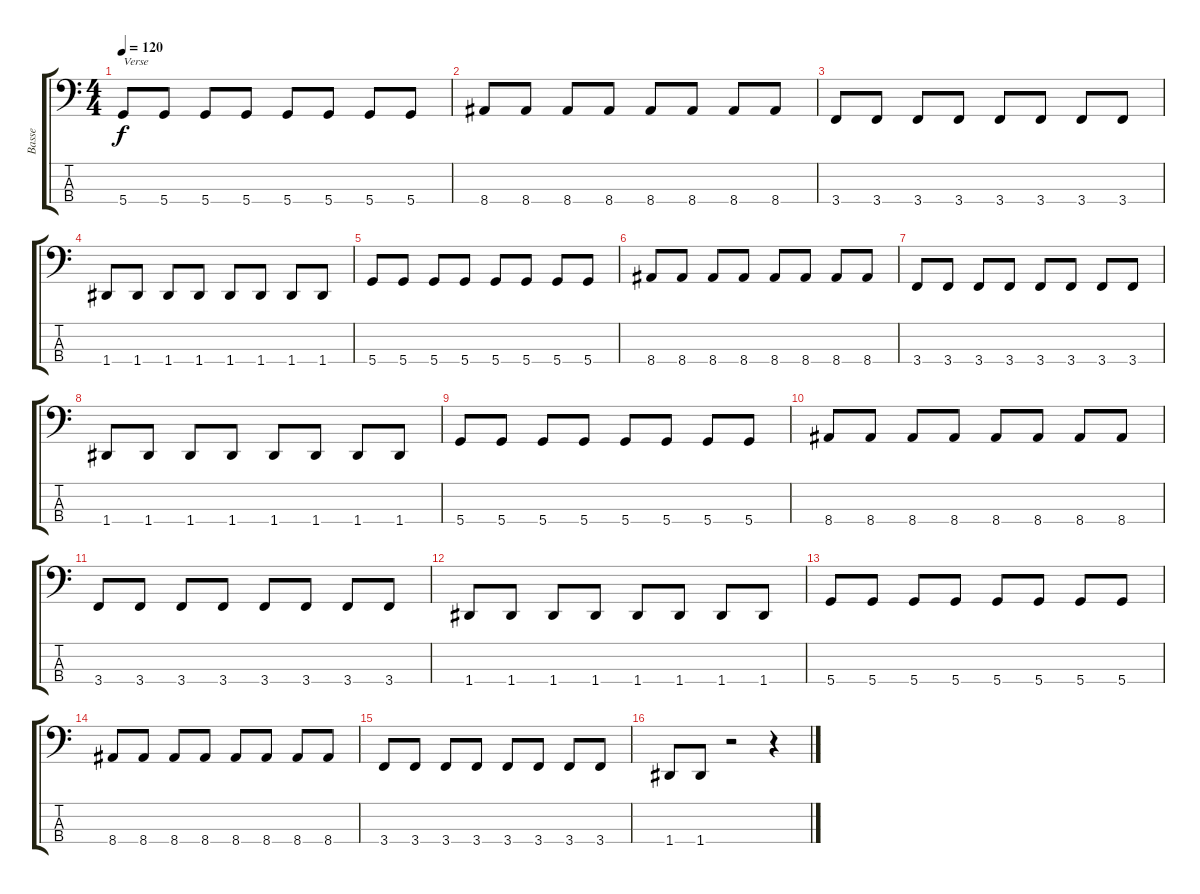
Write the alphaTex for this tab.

\track ("Basse" "Basse") {instrument electricbassfinger}
\staff {score tabs}
\tuning (G2 D2 A1 D1) {hide}
\ts (4 4)
\tempo 120
\clef f4
\ks c
5.4.8{txt "Verse" dy f} 5.4.8 5.4.8 5.4.8 5.4.8 5.4.8 5.4.8 5.4.8 |
8.4.8 8.4.8 8.4.8 8.4.8 8.4.8 8.4.8 8.4.8 8.4.8 |
3.4.8 3.4.8 3.4.8 3.4.8 3.4.8 3.4.8 3.4.8 3.4.8 |
1.4.8 1.4.8 1.4.8 1.4.8 1.4.8 1.4.8 1.4.8 1.4.8 |
5.4.8 5.4.8 5.4.8 5.4.8 5.4.8 5.4.8 5.4.8 5.4.8 |
8.4.8 8.4.8 8.4.8 8.4.8 8.4.8 8.4.8 8.4.8 8.4.8 |
3.4.8 3.4.8 3.4.8 3.4.8 3.4.8 3.4.8 3.4.8 3.4.8 |
1.4.8 1.4.8 1.4.8 1.4.8 1.4.8 1.4.8 1.4.8 1.4.8 |
5.4.8 5.4.8 5.4.8 5.4.8 5.4.8 5.4.8 5.4.8 5.4.8 |
8.4.8 8.4.8 8.4.8 8.4.8 8.4.8 8.4.8 8.4.8 8.4.8 |
3.4.8 3.4.8 3.4.8 3.4.8 3.4.8 3.4.8 3.4.8 3.4.8 |
1.4.8 1.4.8 1.4.8 1.4.8 1.4.8 1.4.8 1.4.8 1.4.8 |
5.4.8 5.4.8 5.4.8 5.4.8 5.4.8 5.4.8 5.4.8 5.4.8 |
8.4.8 8.4.8 8.4.8 8.4.8 8.4.8 8.4.8 8.4.8 8.4.8 |
3.4.8 3.4.8 3.4.8 3.4.8 3.4.8 3.4.8 3.4.8 3.4.8 |
1.4.8 1.4.8 r.2 r.4
